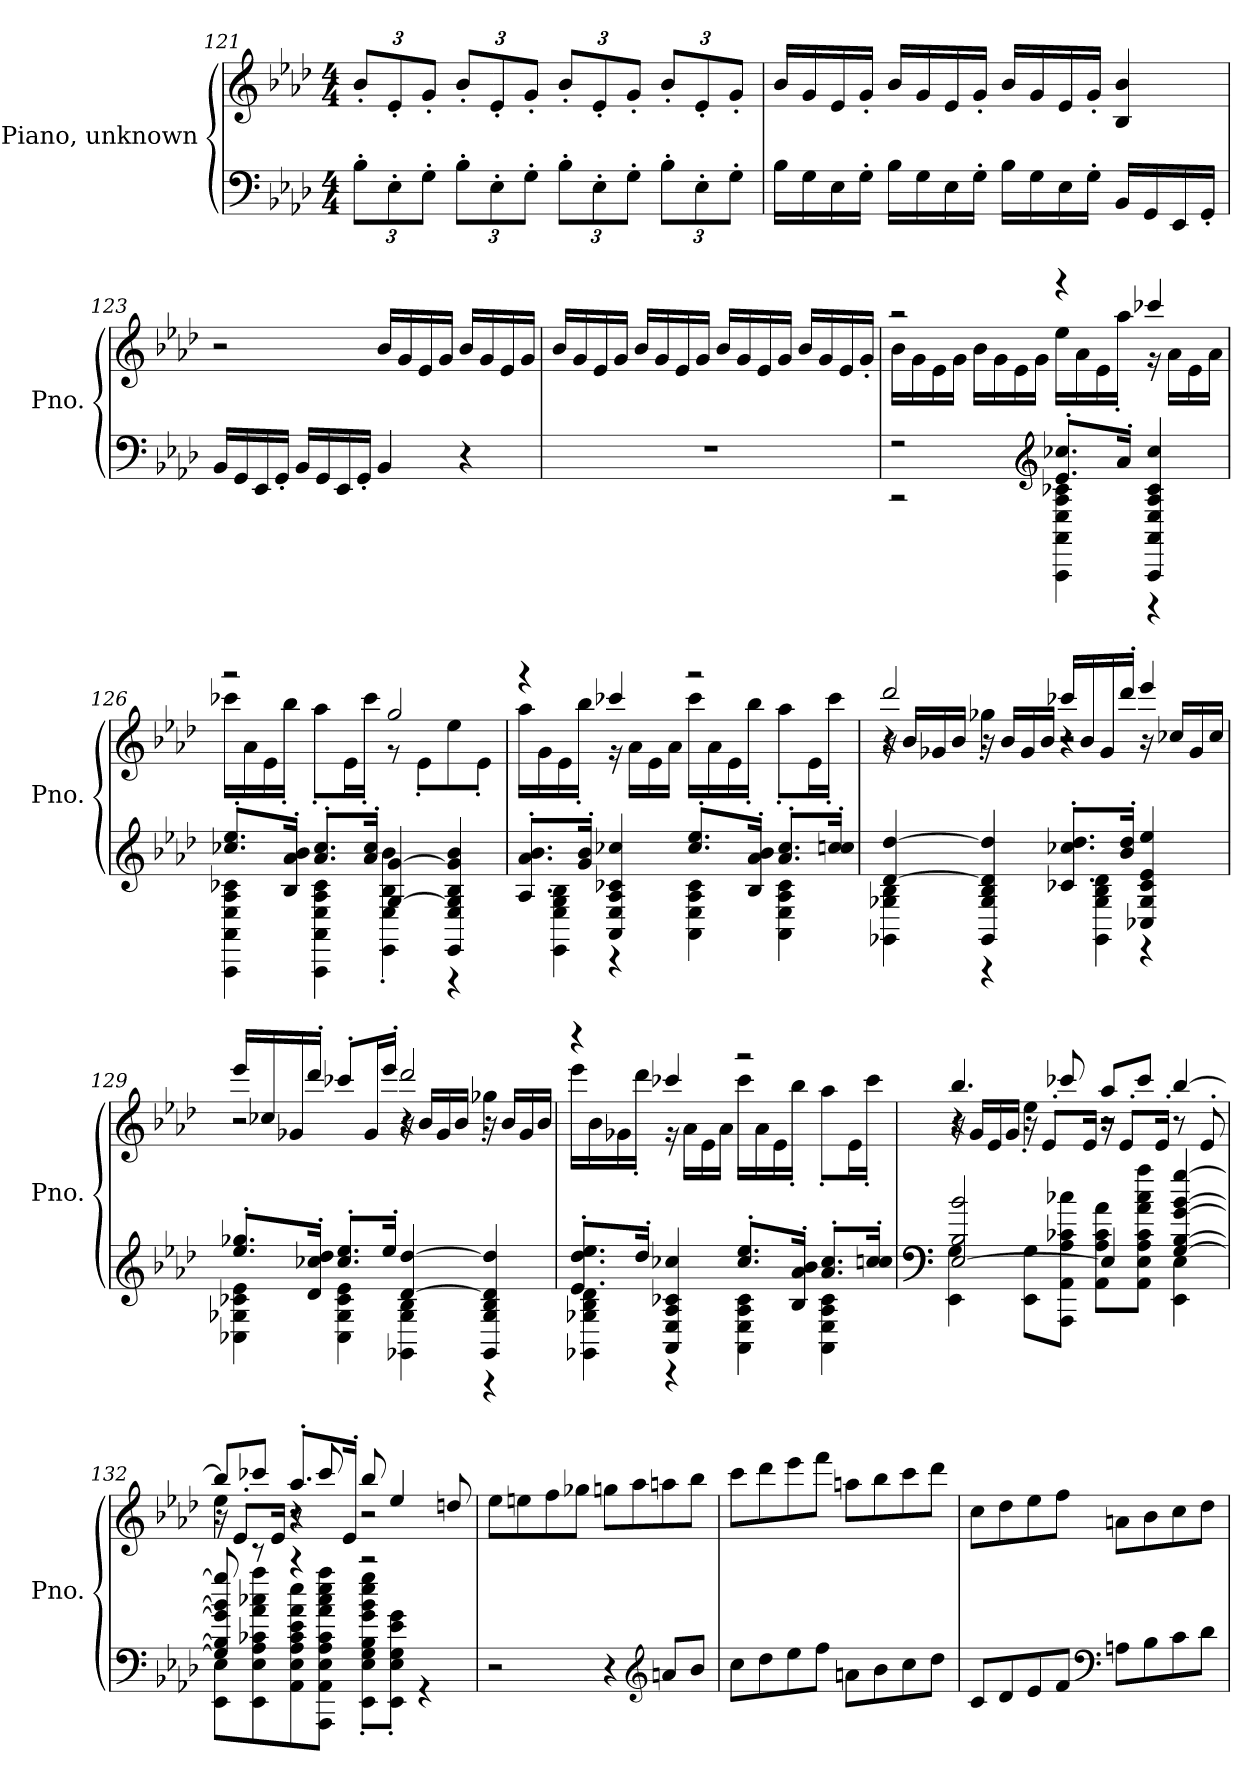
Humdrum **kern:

**kern	**kern
*part1	*part1
*staff2	*staff1
*I"Piano, unknown	*
*I'Pno.	*
!!LO:LB:g=z
*clefF4	*clefG2
*k[b-e-a-d-]	*k[b-e-a-d-]
*M4/4	*M4/4
*Xbrackettup	*Xbrackettup
=121	=121
12B-'\L	12b-'/L
12E-'\	12e-'/
12G'\J	12g'/J
12B-'\L	12b-'/L
12E-'\	12e-'/
12G'\J	12g'/J
12B-'\L	12b-'/L
12E-'\	12e-'/
12G'\J	12g'/J
12B-'\L	12b-'/L
12E-'\	12e-'/
12G'\J	12g'/J
=122	=122
16B-\LL	16b-/LL
16G\	16g/
16E-\	16e-/
16G'\JJ	16g'/JJ
16B-\LL	16b-/LL
16G\	16g/
16E-\	16e-/
16G'\JJ	16g'/JJ
16B-\LL	16b-/LL
16G\	16g/
16E-\	16e-/
16G'\JJ	16g'/JJ
16BB-/LL	4B-/ 4b-/
16GG/	.
16EE-/	.
16GG'/JJ	.
=123	=123
16BB-/LL	2r
16GG/	.
16EE-/	.
16GG'/JJ	.
16BB-/LL	.
16GG/	.
16EE-/	.
16GG'/JJ	.
4BB-/	16b-/LL
.	16g/
.	16e-/
.	16g/JJ
4r	16b-/LL
.	16g/
.	16e-/
.	16g/JJ
!!LO:LB:g=z
=124	=124
1r	16b-/LL
.	16g/
.	16e-/
.	16g/JJ
.	16b-/LL
.	16g/
.	16e-/
.	16g/JJ
.	16b-/LL
.	16g/
.	16e-/
.	16g/JJ
.	16b-/LL
.	16g/
.	16e-/
.	16g'/JJ
=125	=125
*^	*^
2r	2r	2r	16b-\LL
.	.	.	16g\
.	.	.	16e-\
.	.	.	16g\JJ
.	.	.	16b-\LL
.	.	.	16g\
.	.	.	16e-\
.	.	.	16g\JJ
*clefG2	*	*	*
8.e-/' 8.cc-X/'L	4AAA-\ 4AA-\ 4E-\ 4A-\ 4c-X\	4r	16ee-\LL
.	.	.	16a-\
.	.	.	16e-\
16a-'/Jk	.	.	16aa-'\JJ
4AAA-/ 4AA-/ 4E-/ 4A-/ 4c-/ 4cc-/	4r	4ccc-X/	16r
.	.	.	16a-\LL
.	.	.	16e-\
.	.	.	16a-\JJ
!!LO:LB:g=z	!!
=126	=126	=126	=126
8.cc-X/' 8.ee-/'L	4AAA-\ 4AA-\ 4E-\ 4A-\ 4c-X\	2r	16ccc-X\LL
.	.	.	16a-\
.	.	.	16e-\
16B-/' 16a-/' 16b-/'Jk	.	.	16bb-'\JJ
8.a-/' 8.cc-/'L	4AAA-\ 4AA-\ 4E-\ 4A-\ 4c-\	.	8aa-'\L
.	.	.	16e-\L
16a-/' 16cc-/'Jk	.	.	16ccc-'\JJ
[4G/ [4g/	4EE-\' 4E-\' 4B-\' 4b-\'	2gg/	8r
.	.	.	8e-'\L
4EE-/ 4E-/ 4G/] 4B-/ 4g/] 4b-/	4r	.	8ee-\
.	.	.	8e-'\J
=127	=127	=127	=127
8.A-/' 8.a-/' 8.b-/'L	4EE-\ 4E-\ 4G\ 4B-\	4r	16aa-\LL
.	.	.	16g\
.	.	.	16e-\
16g/' 16b-/'Jk	.	.	16bb-'\JJ
4AA-/ 4E-/ 4A-/ 4c-X/ 4cc-X/	4r	4ccc-X/	16r
.	.	.	16a-\LL
.	.	.	16e-\
.	.	.	16a-\JJ
8.cc-/' 8.ee-/'L	4AA-\ 4E-\ 4A-\ 4c-\	2r	16ccc-\LL
.	.	.	16a-\
.	.	.	16e-\
16B-/' 16a-/' 16b-/'Jk	.	.	16bb-'\JJ
8.a-/' 8.cc-/'L	4AA-\ 4E-\ 4A-\ 4c-\	.	8aa-'\L
.	.	.	16e-\L
16cc-/' 16ccn/'Jk	.	.	16ccc-'\JJ
!!LO:LB:g=z
=128	=128	=128	=128
*	*	*	*^
[4d-/ [4dd-/	4GG-X\ 4G-X\ 4B-\	2ddd-/	4r	16r
.	.	.	.	16b-/LL
.	.	.	.	16g-X/
.	.	.	.	16b-/JJ
4GG-/ 4G-/ 4B-/ 4d-/] 4dd-/]	4r	.	4gg-X'\	16r
.	.	.	.	16b-/LL
.	.	.	.	16g-/
.	.	.	.	16b-/JJ
8.c-X/' 8.cc-X/' 8.dd-/'L	4GG-\ 4G-\ 4B-\ 4d-\	4r	2r	16ccc-X/LL
.	.	.	.	16b-/
.	.	.	.	16g-/
16b-/' 16dd-/'Jk	.	.	.	16ddd-'/JJ
4C-X/ 4G-/ 4c-/ 4e-/ 4ee-/	4r	4eee-/	.	16r
.	.	.	.	16cc-X/LL
.	.	.	.	16g-/
.	.	.	.	16cc-/JJ
=129	=129	=129	=129	=129
8.ee-/' 8.gg-X/'L	4C-X\ 4G-X\ 4c-X\ 4e-\	2r	2r	16eee-/LL
.	.	.	.	16cc-X/
.	.	.	.	16g-X/
16d-/' 16cc-X/' 16dd-/'Jk	.	.	.	16ddd-'/JJ
8.cc-/' 8.ee-/'L	4C-\ 4G-\ 4c-\ 4e-\	.	.	8ccc-X'/L
.	.	.	.	16g-/L
16ee-'/Jk	.	.	.	16eee-'/JJ
[4d-/ [4dd-/	4GG-X\ 4G-\ 4B-\	2ddd-/	4r	16r
.	.	.	.	16b-/LL
.	.	.	.	16g-/
.	.	.	.	16b-/JJ
4GG-/ 4G-/ 4B-/ 4d-/] 4dd-/]	4r	.	4gg-X'\	16r
.	.	.	.	16b-/LL
.	.	.	.	16g-/
.	.	.	.	16b-/JJ
*	*	*	*v	*v
!!LO:PB:g=z
=130	=130	=130	=130
8.e-/' 8.dd-/' 8.ee-/'L	4GG-X\ 4G-X\ 4B-\ 4d-\	4r	16eee-\LL
.	.	.	16b-\
.	.	.	16g-X\
16dd-'/Jk	.	.	16ddd-'\JJ
4AA-/ 4E-/ 4A-/ 4c-X/ 4cc-X/	4r	4ccc-X/	16r
.	.	.	16a-\LL
.	.	.	16e-\
.	.	.	16a-\JJ
8.cc-/' 8.ee-/'L	4AA-\ 4E-\ 4A-\ 4c-\	2r	16ccc-\LL
.	.	.	16a-\
.	.	.	16e-\
16B-/' 16a-/' 16b-/'Jk	.	.	16bb-'\JJ
8.a-/' 8.cc-/'L	4AA-\ 4E-\ 4A-\ 4c-\	.	8aa-'\L
.	.	.	16e-\L
16cc-/' 16ccn/'Jk	.	.	16ccc-'\JJ
*	*	*v	*v
=131	=131	=131
*clefF4	*	*
*	*	*^
*	*	*	*^
[2E-/ 2B-/ 2b-/	4EE-\ 4G\	4.bb-/	4r	16r
.	.	.	.	16g/LL
.	.	.	.	16e-/
.	.	.	.	16g/JJ
.	8EE-\ 8G\L	.	4ee-'\	16r
.	.	.	.	8e-'/L
.	8AAA-\ 8AA-\ 8A-\ 8c-X\ 8cc-X\J	8ccc-X/	.	.
.	.	.	.	16e-/Jk
4E-/]	8AA-\ 8A-\ 8c-\ 8a-\L	8aa-/L	2r	16r
.	.	.	.	8e-'/L
.	8AA-\ 8E-\ 8A-\ 8c-\ 8a-\ 8cc-\ 8aa-\J	8ccc-/J	.	.
.	.	.	.	16e-'/Jk
[4G/ [4B-/ [4g/ [4b-/ [4gg/	4EE-\ 4E-\	[4bb-/	.	8r
.	.	.	.	8e-'/
!!LO:LB:g=z	!!	!!
=132	=132	=132	=132	=132
8G/] 8B-/] 8g/] 8b-/] 8gg/]	8EE-\ 8E-\L	8bb-/L]	4ee-\	16r
.	.	.	.	8e-'/L
8r	8EE-\ 8E-\ 8A-\ 8c-X\ 8a-\ 8cc-X\ 8aa-\	8ccc-X/J	.	.
.	.	.	.	16e-/Jk
4r	8AA-\ 8E-\ 8A-\ 8c-\ 8e-\ 8a-\ 8ee-\	8r	4r	8.aa-'/L
.	8AAA-\ 8AA-\ 8E-\ 8A-\ 8c-\ 8a-\ 8cc-\ 8ee-\ 8aa-\J	8ccc-/	.	.
.	.	.	.	16e-'/Jk
2r	8EE-\' 8E-\' 8G\' 8B-\' 8g\' 8b-\' 8ee-\' 8gg\'L	2r	2r	8bb-/
.	8EE-\' 8E-\' 8G\' 8e-\' 8g\'J	.	.	4ee-/
.	4r	.	.	.
.	.	.	.	8ddn/
*v	*v	*	*	*
*	*v	*v	*v
=133	=133
2r	8ee-\L
.	8een\
.	8ff\
.	8gg-X\J
4r	8ggn\L
.	8aa-\
*clefG2	*
8an/L	8aan\
8b-/J	8bb-\J
=134	=134
8cc\L	8ccc\L
8dd-\	8ddd-\
8ee-\	8eee-\
8ff\J	8fff\J
8an\L	8aan\L
8b-\	8bb-\
8cc\	8ccc\
8dd-\J	8ddd-\J
!!LO:LB:g=z
=135	=135
8c/L	8cc\L
8d-/	8dd-\
8e-/	8ee-\
8f/J	8ff\J
*clefF4	*
8An\L	8an\L
8B-\	8b-\
8c\	8cc\
8d-\J	8dd-\J
=	=
*-	*-
